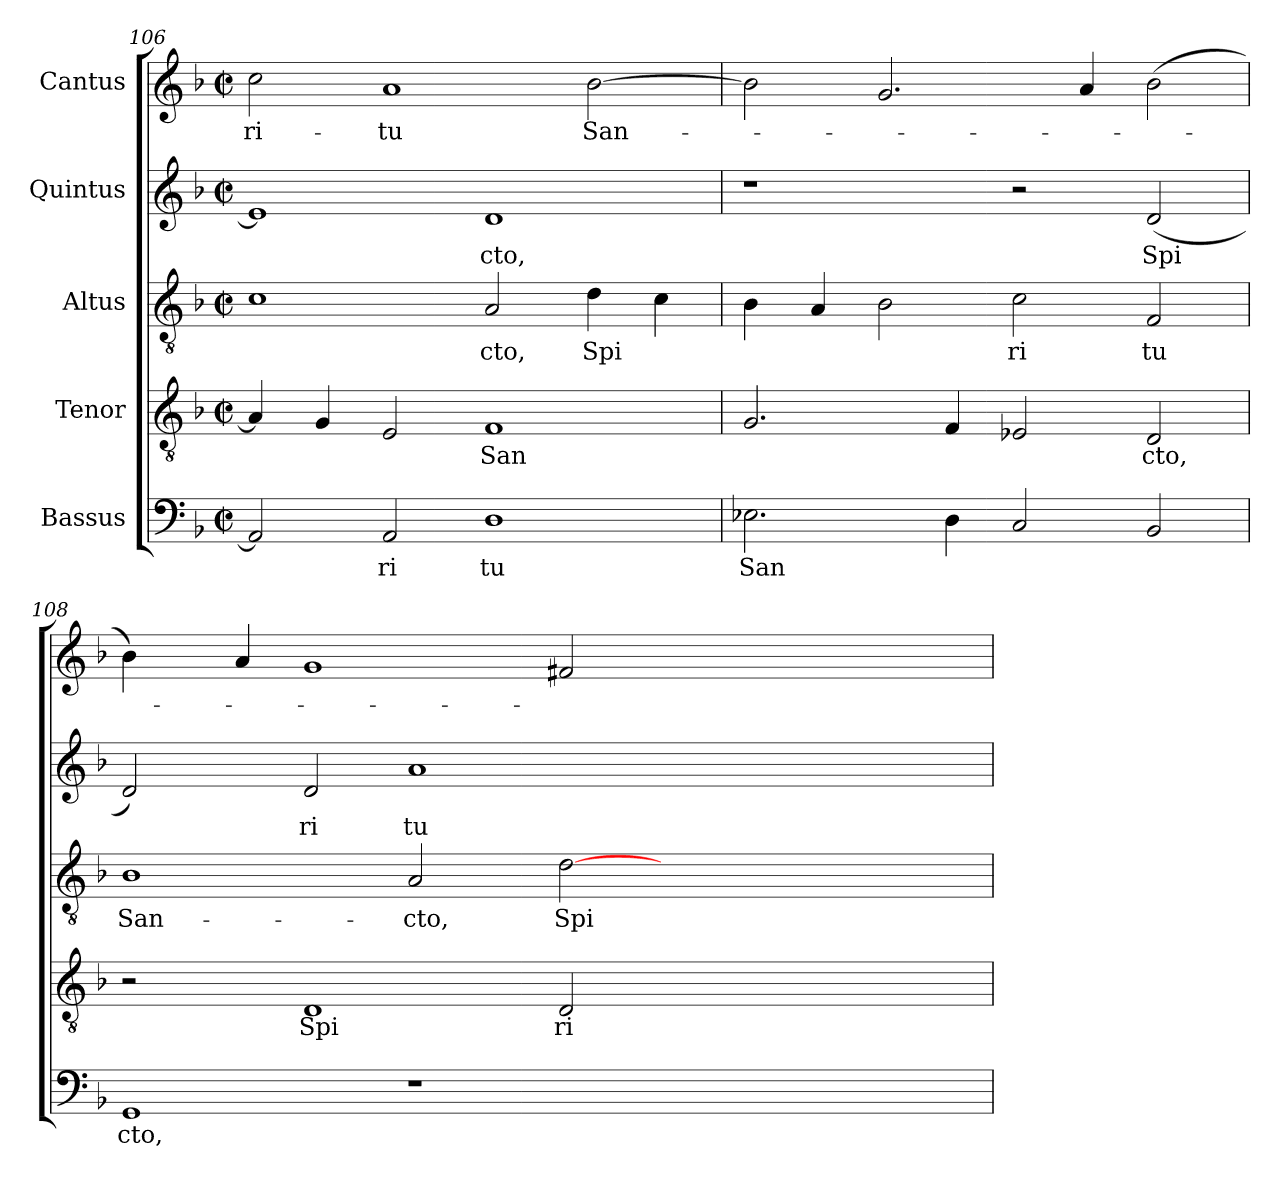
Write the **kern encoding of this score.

**kern	**text	**kern	**text	**kern	**text	**kern	**text	**kern	**text
*part5	*part5	*part4	*part4	*part3	*part3	*part2	*part2	*part1	*part1
*staff5	*staff5	*staff4	*staff4	*staff3	*staff3	*staff2	*staff2	*staff1	*staff1
*I"Bassus	*	*I"Tenor	*	*I"Altus	*	*I"Quintus	*	*I"Cantus	*
*clefF4	*	*clefGv2	*	*clefGv2	*	*clefG2	*	*clefG2	*
*k[b-]	*	*k[b-]	*	*k[b-]	*	*k[b-]	*	*k[b-]	*
*F:	*	*F:	*	*F:	*	*F:	*	*F:	*
*M2/2	*	*M2/2	*	*M2/2	*	*M2/2	*	*M2/2	*
*met(c|)	*	*met(c|)	*	*met(c|)	*	*met(c|)	*	*met(c|)	*
=106	=106	=106	=106	=106	=106	=106	=106	=106	=106
!	!	!	!	!	!	!	!	!	!LO:LY:b:cj
2AA/]	.	4A/]	.	1c	.	1e]	.	2cc\	-ri-
.	.	4G/	.	.	.	.	.	.	.
!	!LO:LY:b:cj	!	!	!	!	!	!	!	!LO:LY:b:cj
2AA/	ri	2E/	.	.	.	.	.	1a	-tu
!	!LO:LY:b:cj	!	!LO:LY:b	!	!LO:LY:b:cj	!	!LO:LY:b:cj	!	!
1D	tu	1F	San	2A/	cto,	1d	cto,	.	.
!	!	!	!	!	!LO:LY:b	!	!	!	!LO:LY:b
.	.	.	.	4d\	Spi	.	.	[>2b-\	San-
.	.	.	.	4c\	.	.	.	.	.
=107	=107	=107	=107	=107	=107	=107	=107	=107	=107
!	!LO:LY:b	!	!	!	!	!	!	!	!
2.E-X\	San	2.G/	.	4B-\	.	1r	.	2b-\]	.
.	.	.	.	4A/	.	.	.	.	.
.	.	.	.	2B-\	.	.	.	2.g/	.
4D\	.	4F/	.	.	.	.	.	.	.
!	!	!	!	!	!LO:LY:b:cj	!	!	!	!
2C/	.	2E-X/	.	2c\	ri	2r	.	.	.
.	.	.	.	.	.	.	.	4a/	.
!	!	!	!LO:LY:b:cj	!	!LO:LY:b:cj	!	!LO:LY:b	!	!
2BB-/	.	2D/	cto,	2F/	tu	(>2d/	Spi	(>2b-\	.
!!LO:PB:g=z
=108	=108	=108	=108	=108	=108	=108	=108	=108	=108
!	!LO:LY:b:cj	!	!	!	!LO:LY:b:cj	!	!	!	!
*	*	*	*	*	*	*^	*	*^	*
1GG	cto,	2r	.	1B-	San-	2d/)	16.ryy	.	4b-\)	8ryy	.
.	.	.	.	.	.	.	1ryy	.	.	.	.
.	.	.	.	.	.	.	.	.	.	32ryy	.
.	.	.	.	.	.	.	.	.	.	1ryy	.
.	.	.	.	.	.	.	.	.	4a/	.	.
!	!	!	!LO:LY:b:cj	!	!	!	!	!LO:LY:b:cj	!	!	!
.	.	1D	Spi	.	.	2d/	.	ri	1g	.	.
!LO:N:vis=1	!	!	!	!	!LO:LY:b:cj	!	!	!LO:LY:b:cj	!	!	!
0r	.	.	.	2A/	-cto,	1a	.	tu	.	.	.
.	.	.	.	.	.	.	1ryy	.	.	.	.
.	.	.	.	.	.	.	.	.	.	1ryy	.
!	!	!	!LO:LY:b:cj	!	!LO:LY:b	!	!	!	!	!	!
.	.	2D/	ri	[>2d\	Spi-	.	.	.	2f#/	.	.
.	.	1ryy	.	1ryy	.	1ryy	.	.	1ryy	.	.
.	.	.	.	.	.	.	2ryy	.	.	.	.
.	.	.	.	.	.	.	.	.	.	2ryy	.
.	.	.	.	.	.	.	4ryy	.	.	.	.
.	.	.	.	.	.	.	.	.	.	4ryy	.
.	.	.	.	.	.	.	8ryy	.	.	.	.
.	.	.	.	.	.	.	.	.	.	16.ryy	.
.	.	.	.	.	.	.	32ryy	.	.	.	.
*	*	*	*	*	*	*v	*v	*	*	*	*
*	*	*	*	*	*	*	*	*v	*v	*
=	=	=	=	=	=	=	=	=	=
*-	*-	*-	*-	*-	*-	*-	*-	*-	*-
